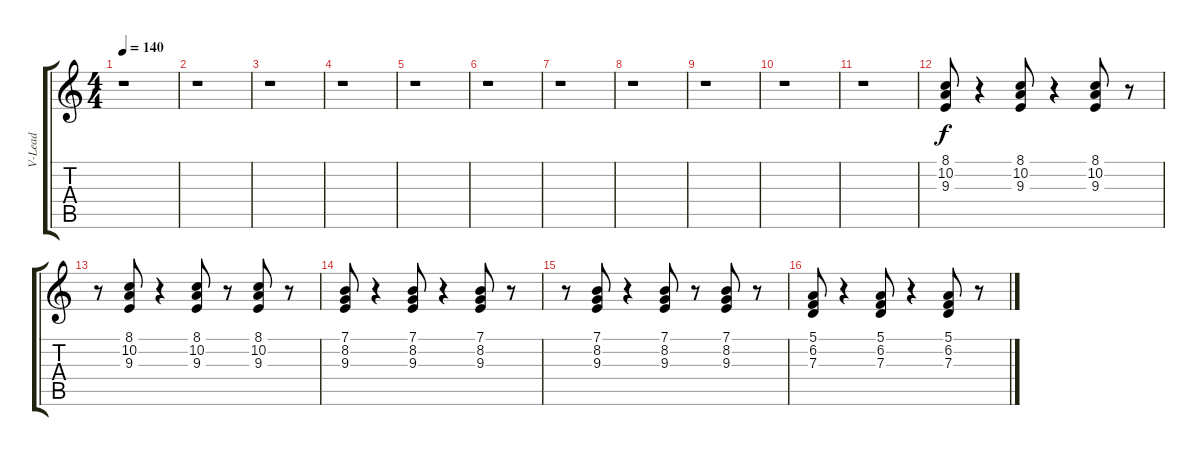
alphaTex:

\track ("V-Lead" "V-Lead") {instrument lead6voice}
\staff {score tabs}
\tuning (E4 B3 G3 D3 A2 E2) {hide}
\ts (4 4)
\tempo 140
\clef g2
\ks c
r.1{dy f} |
r.1 |
r.1 |
r.1 |
r.1 |
r.1 |
r.1 |
r.1 |
r.1 |
r.1 |
r.1 |
(8.1 10.2 9.3).8 r.4 (8.1 10.2 9.3).8 r.4 (8.1 10.2 9.3).8 r.8 |
r.8 (8.1 10.2 9.3).8 r.4 (8.1 10.2 9.3).8 r.8 (8.1 10.2 9.3).8 r.8 |
(7.1 8.2 9.3).8 r.4 (7.1 8.2 9.3).8 r.4 (7.1 8.2 9.3).8 r.8 |
r.8 (7.1 8.2 9.3).8 r.4 (7.1 8.2 9.3).8 r.8 (7.1 8.2 9.3).8 r.8 |
(5.1 6.2 7.3).8 r.4 (5.1 6.2 7.3).8 r.4 (5.1 6.2 7.3).8 r.8
